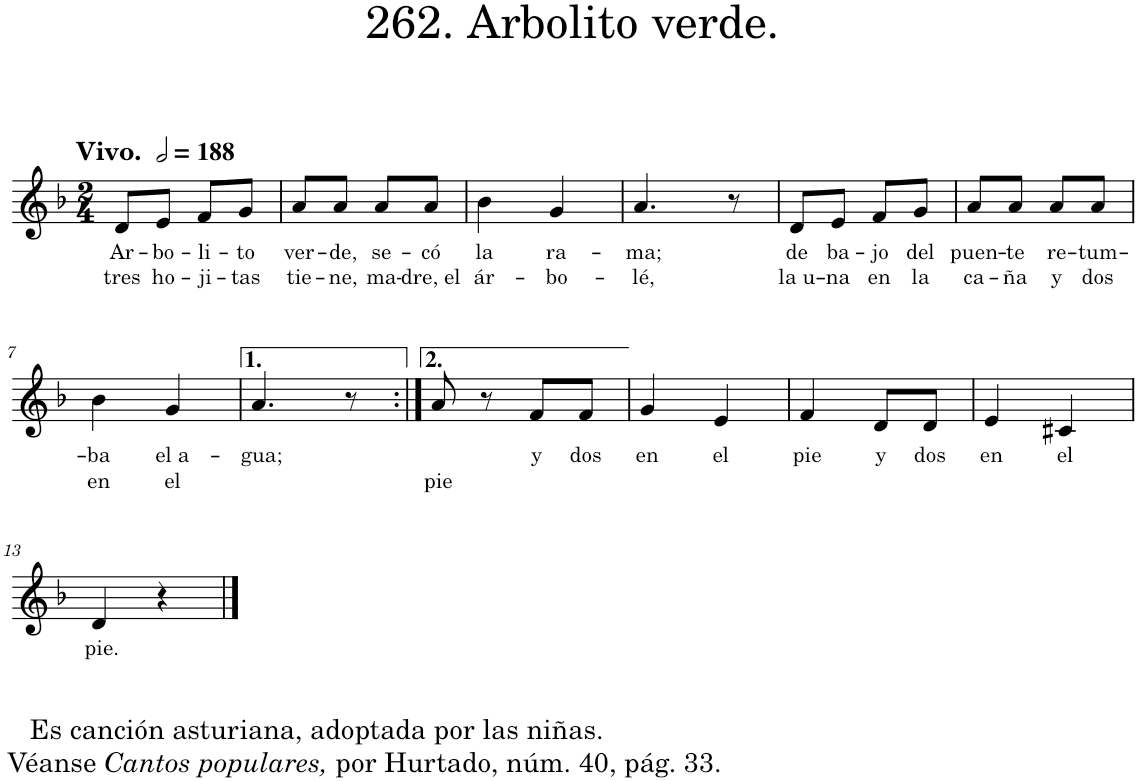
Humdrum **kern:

**kern	**text	**text
*part1	*part1	*part1
*staff1	*staff1	*staff1
*I"Piano	*	*
*I'Pno.	*	*
*clefG2	*	*
*k[b-]	*	*
*M2/4	*	*
=1	=1	=1
!LO:TX:a:B:t=Vivo.	!	!
!	!LO:LY:b	!LO:LY:b
8d/L	Ar-	tres
*MM376	*	*
!	!LO:LY:b	!LO:LY:b
8e/J	-bo-	ho-
!	!LO:LY:b	!LO:LY:b
8f/L	-li-	-ji-
!	!LO:LY:b	!LO:LY:b
8g/J	-to	-tas
=2	=2	=2
!	!LO:LY:b	!LO:LY:b
8a/L	ver-	tie-
!	!LO:LY:b	!LO:LY:b
8a/J	-de,	-ne,
!	!LO:LY:b	!LO:LY:b
8a/L	se-	ma-
!	!LO:LY:b	!LO:LY:b
8a/J	-có	-dre, el
=3	=3	=3
!	!LO:LY:b	!LO:LY:b
4b-\	la	ár-
!	!LO:LY:b	!LO:LY:b
4g/	ra-	-bo-
=4	=4	=4
!	!LO:LY:b	!LO:LY:b
4.a/	-ma;	-lé,
8r	.	.
=5	=5	=5
!	!LO:LY:b	!LO:LY:b
8d/L	de	la u-
!	!LO:LY:b	!LO:LY:b
8e/J	ba-	-na
!	!LO:LY:b	!LO:LY:b
8f/L	-jo	en
!	!LO:LY:b	!LO:LY:b
8g/J	del	la
=6	=6	=6
!	!LO:LY:b	!LO:LY:b
8a/L	puen-	ca-
!	!LO:LY:b	!LO:LY:b
8a/J	-te	-ña
!	!LO:LY:b	!LO:LY:b
8a/L	re-	y
!	!LO:LY:b	!LO:LY:b
8a/J	-tum-	dos
!!LO:LB:g=z
=7	=7	=7
!	!LO:LY:b	!LO:LY:b
4b-\	-ba	en
!	!LO:LY:b	!LO:LY:b
4g/	el a-	el
=8	=8	=8
!	!LO:LY:b	!
4.a/	-gua;	.
8r	.	.
=9:|!	=9:|!	=9:|!
!	!	!LO:LY:b
8a/	.	pie
8r	.	.
!	!LO:LY:b	!
8f/L	y	.
!	!LO:LY:b	!
8f/J	dos	.
=10	=10	=10
!	!LO:LY:b	!
4g/	en	.
!	!LO:LY:b	!
4e/	el	.
=11	=11	=11
!	!LO:LY:b	!
4f/	pie	.
!	!LO:LY:b	!
8d/L	y	.
!	!LO:LY:b	!
8d/J	dos	.
=12	=12	=12
!	!LO:LY:b	!
4e/	en	.
!	!LO:LY:b	!
4c#X/	el	.
!!LO:LB:g=z
=13	=13	=13
!LO:TX:b:t=Es canción asturiana, adoptada por las niñas.	!	!
!LO:TX:b:t=Véanse	!	!
!LO:TX:b:i:t=Cantos populares,	!	!
!LO:TX:b:t=por Hurtado, núm. 40, pág. 33.	!	!
!	!LO:LY:b	!
4d/	pie.	.
4r	.	.
==	==	==
*-	*-	*-
